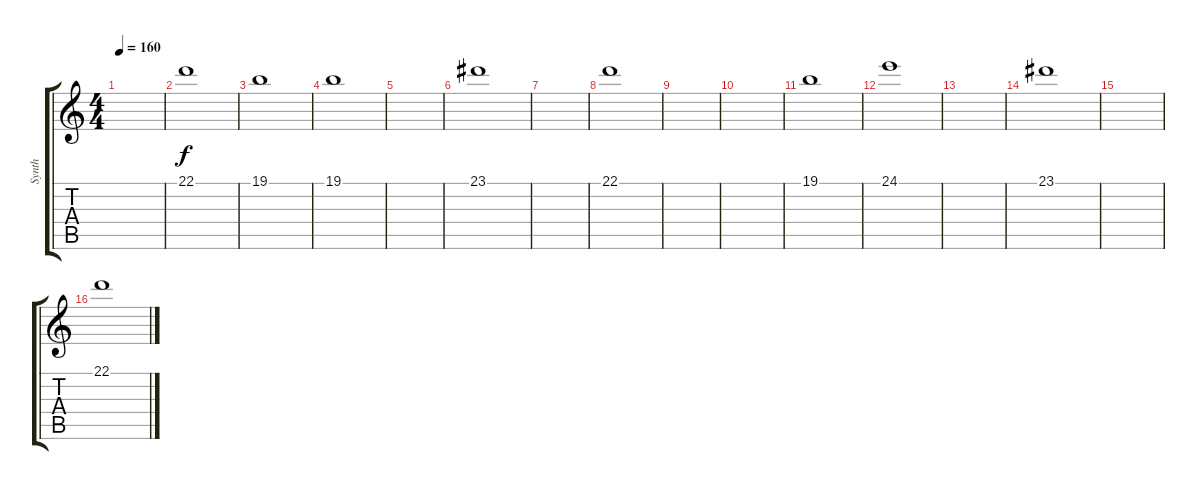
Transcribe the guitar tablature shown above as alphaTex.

\track ("Synth" "Synth") {instrument fx6goblins}
\staff {score tabs}
\tuning (E4 B3 G3 D3 A2 E2) {hide}
\ts (4 4)
\tempo 160
\clef g2
\ks c
|
22.1.1 |
19.1.1 |
19.1.1 |
|
23.1.1 |
|
22.1.1 |
|
|
19.1.1 |
24.1.1 |
|
23.1.1 |
|
22.1.1
